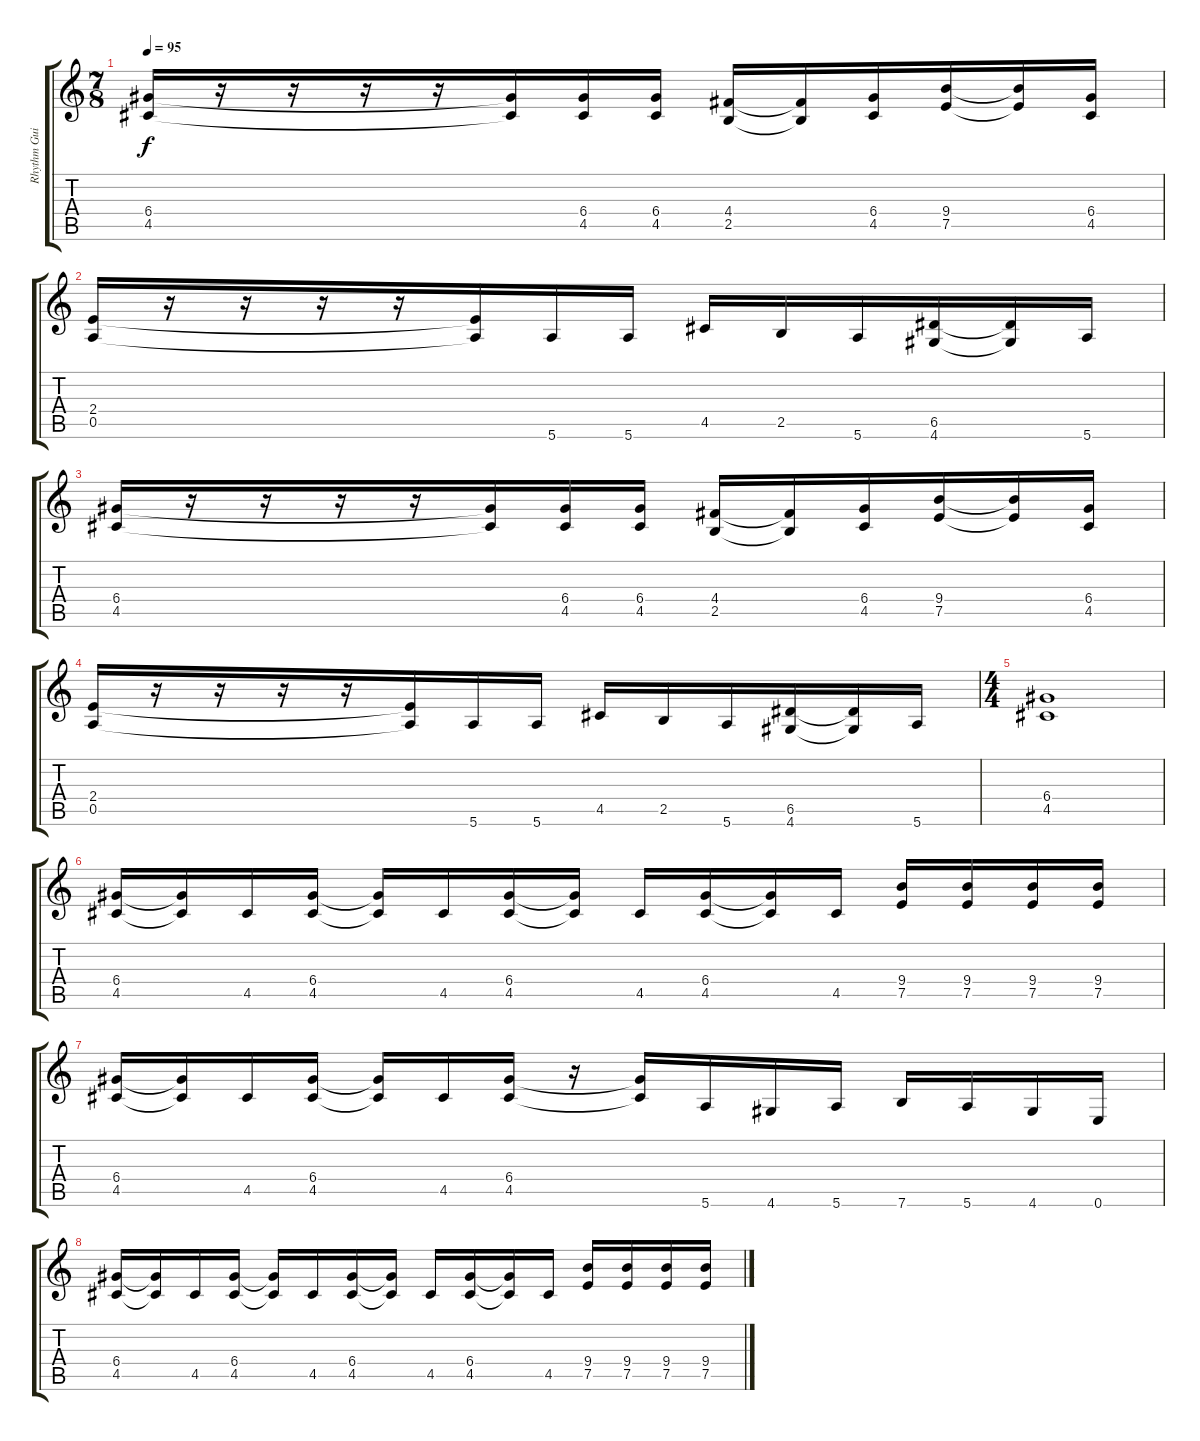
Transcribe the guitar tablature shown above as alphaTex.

\track ("Rhythm Guitar" "Rhythm Gui") {instrument distortionguitar}
\staff {score tabs}
\tuning (E4 B3 G3 D3 A2 E2) {hide}
\ts (7 8)
\tempo 95
\clef g2
\ks c
(6.4 4.5).16{dy f} r.16 r.16 r.16 r.16 (6.4{t} 4.5{t}).16 (6.4 4.5).16 (6.4 4.5).16 (4.4 2.5).16 (4.4{t} 2.5{t}).16 (6.4 4.5).16 (9.4 7.5).16 (9.4{t} 7.5{t}).16 (6.4 4.5).16 |
(2.4 0.5).16 r.16 r.16 r.16 r.16 (2.4{t} 0.5{t}).16 5.6.16 5.6.16 4.5.16 2.5.16 5.6.16 (6.5 4.6).16 (6.5{t} 4.6{t}).16 5.6.16 |
(6.4 4.5).16 r.16 r.16 r.16 r.16 (6.4{t} 4.5{t}).16 (6.4 4.5).16 (6.4 4.5).16 (4.4 2.5).16 (4.4{t} 2.5{t}).16 (6.4 4.5).16 (9.4 7.5).16 (9.4{t} 7.5{t}).16 (6.4 4.5).16 |
(2.4 0.5).16 r.16 r.16 r.16 r.16 (2.4{t} 0.5{t}).16 5.6.16 5.6.16 4.5.16 2.5.16 5.6.16 (6.5 4.6).16 (6.5{t} 4.6{t}).16 5.6.16 |
\ts (4 4)
(6.4 4.5).1 |
(6.4 4.5).16 (6.4{t} 4.5{t}).16 4.5.16 (6.4 4.5).16 (6.4{t} 4.5{t}).16 4.5.16 (6.4 4.5).16 (6.4{t} 4.5{t}).16 4.5.16 (6.4 4.5).16 (6.4{t} 4.5{t}).16 4.5.16 (9.4 7.5).16 (9.4 7.5).16 (9.4 7.5).16 (9.4 7.5).16 |
(6.4 4.5).16 (6.4{t} 4.5{t}).16 4.5.16 (6.4 4.5).16 (6.4{t} 4.5{t}).16 4.5.16 (6.4 4.5).16 r.16 (6.4{t} 4.5{t}).16 5.6.16 4.6.16 5.6.16 7.6.16 5.6.16 4.6.16 0.6.16 |
(6.4 4.5).16 (6.4{t} 4.5{t}).16 4.5.16 (6.4 4.5).16 (6.4{t} 4.5{t}).16 4.5.16 (6.4 4.5).16 (6.4{t} 4.5{t}).16 4.5.16 (6.4 4.5).16 (6.4{t} 4.5{t}).16 4.5.16 (9.4 7.5).16 (9.4 7.5).16 (9.4 7.5).16 (9.4 7.5).16
